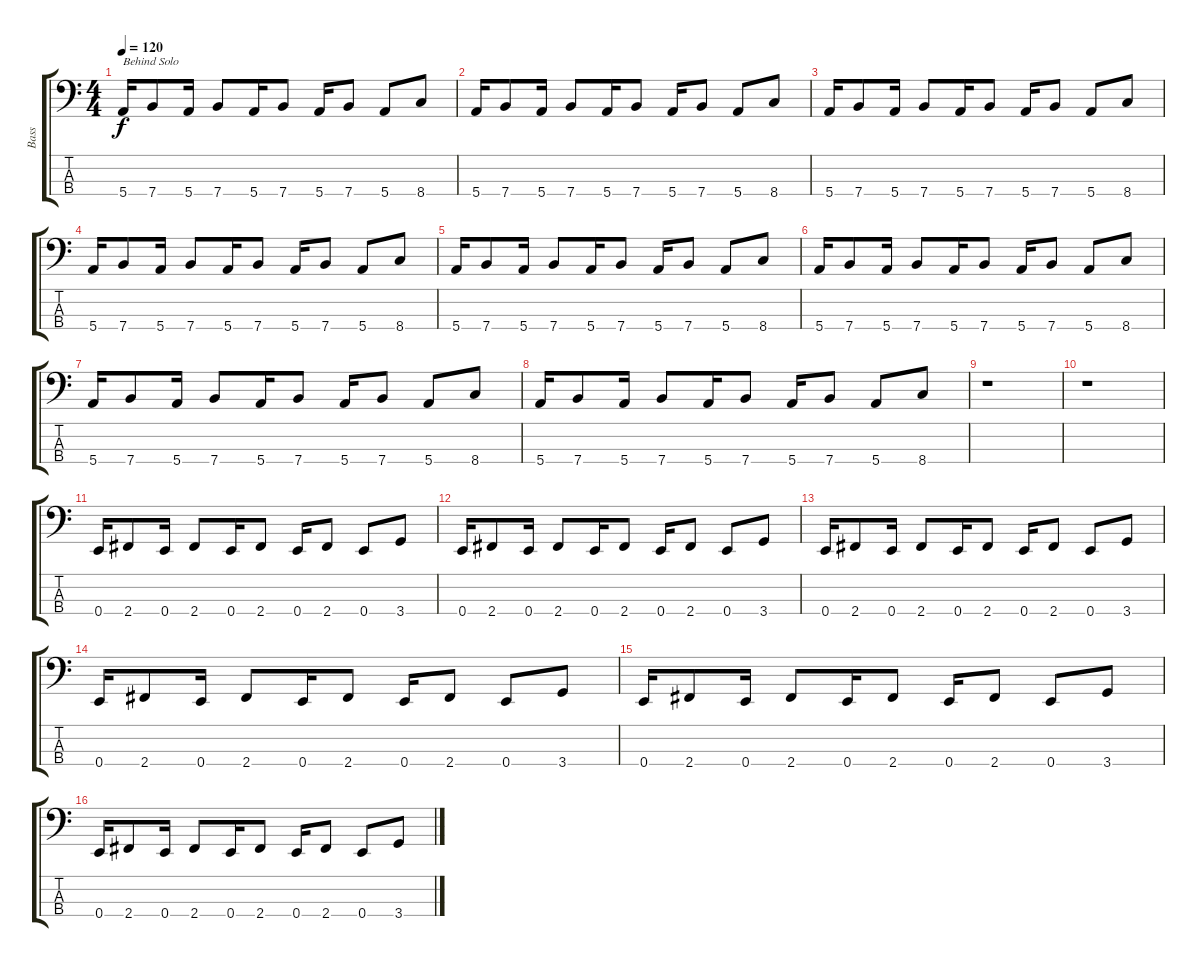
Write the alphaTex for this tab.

\track ("Bass" "Bass") {instrument electricbasspick}
\staff {score tabs}
\tuning (G2 D2 A1 E1) {hide}
\ts (4 4)
\tempo 120
\clef f4
\ks c
5.4.16{txt "Behind Solo" dy f} 7.4.8 5.4.16 7.4.8 5.4.16 7.4.8 5.4.16 7.4.8 5.4.8 8.4.8 |
5.4.16 7.4.8 5.4.16 7.4.8 5.4.16 7.4.8 5.4.16 7.4.8 5.4.8 8.4.8 |
5.4.16 7.4.8 5.4.16 7.4.8 5.4.16 7.4.8 5.4.16 7.4.8 5.4.8 8.4.8 |
5.4.16 7.4.8 5.4.16 7.4.8 5.4.16 7.4.8 5.4.16 7.4.8 5.4.8 8.4.8 |
5.4.16 7.4.8 5.4.16 7.4.8 5.4.16 7.4.8 5.4.16 7.4.8 5.4.8 8.4.8 |
5.4.16 7.4.8 5.4.16 7.4.8 5.4.16 7.4.8 5.4.16 7.4.8 5.4.8 8.4.8 |
5.4.16 7.4.8 5.4.16 7.4.8 5.4.16 7.4.8 5.4.16 7.4.8 5.4.8 8.4.8 |
5.4.16 7.4.8 5.4.16 7.4.8 5.4.16 7.4.8 5.4.16 7.4.8 5.4.8 8.4.8 |
r.1 |
r.1 |
0.4.16 2.4.8 0.4.16 2.4.8 0.4.16 2.4.8 0.4.16 2.4.8 0.4.8 3.4.8 |
0.4.16 2.4.8 0.4.16 2.4.8 0.4.16 2.4.8 0.4.16 2.4.8 0.4.8 3.4.8 |
0.4.16 2.4.8 0.4.16 2.4.8 0.4.16 2.4.8 0.4.16 2.4.8 0.4.8 3.4.8 |
0.4.16 2.4.8 0.4.16 2.4.8 0.4.16 2.4.8 0.4.16 2.4.8 0.4.8 3.4.8 |
0.4.16 2.4.8 0.4.16 2.4.8 0.4.16 2.4.8 0.4.16 2.4.8 0.4.8 3.4.8 |
0.4.16 2.4.8 0.4.16 2.4.8 0.4.16 2.4.8 0.4.16 2.4.8 0.4.8 3.4.8
